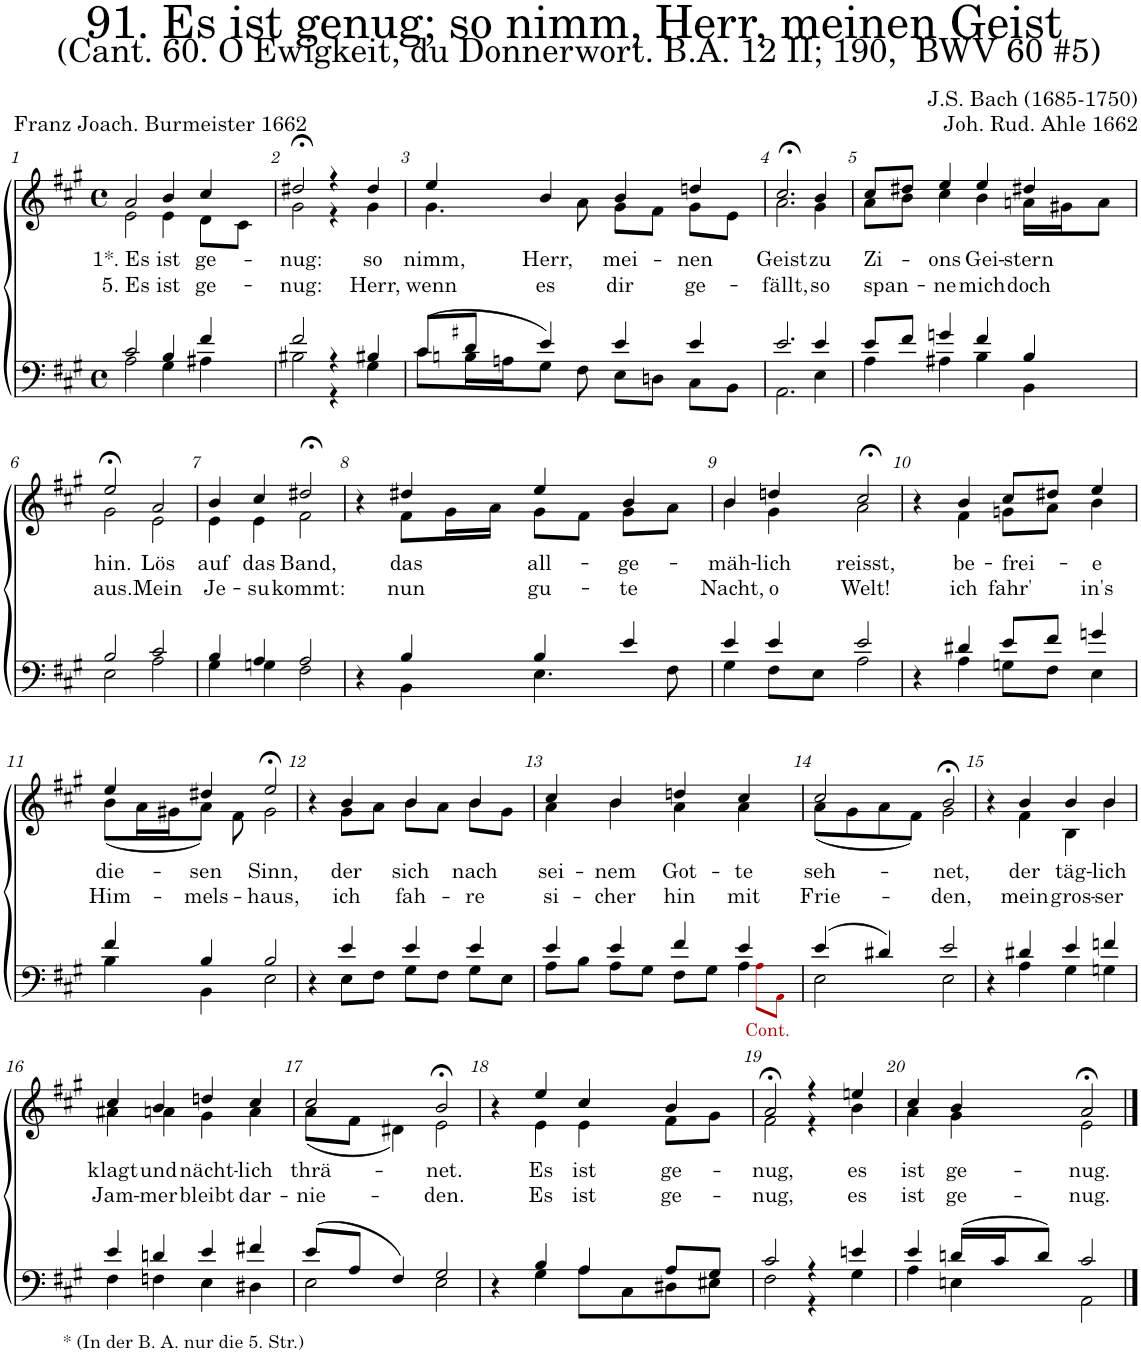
**kern	**kern	**text	**text
*part2	*part1	*part1	*part1
*staff2	*staff1	*staff1	*staff1
*I"Tenor/Bass	*I"Soprano/Alto	*	*
*clefF4	*clefG2	*	*
*k[f#c#g#]	*k[f#c#g#]	*	*
*M4/4	*M4/4	*	*
*met(c)	*met(c)	*	*
=1	=1	=1	=1
*^	*	*	*
!	!	!	!LO:LY:b	!LO:LY:b
*	*	*^	*	*
2c#/	2A\	2a;</	2e\	1*. Es	5. Es
!	!	!	!	!LO:LY:b	!LO:LY:b
4B/	4G#\	4b/	4e\	ist	ist
!	!	!	!	!LO:LY:b	!LO:LY:b
4f#/	4A#X\	4cc#/	8d\L	ge-	ge-
.	.	.	8c#\J	.	.
=2	=2	=2	=2	=2	=2
!	!	!	!	!LO:LY:b	!LO:LY:b
2f#/	2B#X\	2dd#X;</	2g#\	-nug:	-nug:
4r	4r	4r	4r	.	.
!	!	!	!	!LO:LY:b	!LO:LY:b
4B#X/	4G#\	4dd#;</	4g#\	so	Herr,
=3	=3	=3	=3	=3	=3
!	!	!	!	!LO:LY:b	!LO:LY:b
(8c#/L	8c#\L	4ee;</	4.g#\	nimm,	wenn
8d#X/J	16Bn\L	.	.	.	.
.	16An\J	.	.	.	.
!	!	!	!	!LO:LY:b	!LO:LY:b
4e/)	8G#\J	4b/	.	Herr,	es
.	8F#\	.	8a\	.	.
!	!	!	!	!LO:LY:b	!LO:LY:b
4e/	8E\L	4b/	8g#\L	mei-	dir
.	8Dn\J	.	8f#\J	.	.
!	!	!	!	!LO:LY:b	!LO:LY:b
4e/	8C#\L	4ddn/	8g#\L	-nen	ge-
.	8BB\J	.	8e\J	.	.
=4	=4	=4	=4	=4	=4
!	!	!	!	!LO:LY:b	!LO:LY:b
2.e/	2.AA\	2.cc#;<,/	2.a\	Geist	-fällt,
!	!	!	!	!LO:LY:b	!LO:LY:b
4e/	4E\	4b;</	4g#\	zu	so
=5	=5	=5	=5	=5	=5
!	!	!	!	!LO:LY:b	!LO:LY:b
8e/L	4A\	8cc#;</L	8a\L	Zi-	span-
8f#/J	.	8dd#X/J	8b\J	.	.
!	!	!	!	!LO:LY:b	!LO:LY:b
4gn/	4A#X\	4ee;</	4cc#\	-ons	-ne
!	!	!	!	!LO:LY:b	!LO:LY:b
4f#/	4B\	4ee/	4b\	Gei-	mich
!	!	!	!	!LO:LY:b	!LO:LY:b
4B/	4BB\	4dd#X/	16an\LL	-stern	doch
.	.	.	16g#X\J	.	.
.	.	.	8a\J	.	.
!!LO:LB:g=z	!!
=6	=6	=6	=6	=6	=6
!	!	!	!	!LO:LY:b	!LO:LY:b
2B/	2E\	2ee;<,/	2g#\	hin.	aus.
!	!	!	!	!LO:LY:b	!LO:LY:b
2c#/	2A\	2a;</	2e\	Lös	Mein
=7	=7	=7	=7	=7	=7
!	!	!	!	!LO:LY:b	!LO:LY:b
4B/	4G#\	4b/	4e\	auf	Je-
!	!	!	!	!LO:LY:b	!LO:LY:b
4A/	4Gn\	4cc#/	4e\	das	-su
!	!	!	!	!LO:LY:b	!LO:LY:b
2A/	2F#\	2dd#X;</	2f#\	Band,	kommt:
=8	=8	=8	=8	=8	=8
4r	4ryy	4r	4ryy	.	.
!	!	!	!	!LO:LY:b	!LO:LY:b
4B/	4BB\	4dd#X/	8f#\L	das	nun
.	.	.	16g#\L	.	.
.	.	.	16a\JJ	.	.
!	!	!	!	!LO:LY:b	!LO:LY:b
4B/	4.E\	4ee/	8g#\L	all-	gu-
.	.	.	8f#\J	.	.
!	!	!	!	!LO:LY:b	!LO:LY:b
4e/	.	4b/	8g#\L	-ge-	-te
.	8F#\	.	8a\J	.	.
=9	=9	=9	=9	=9	=9
!	!	!	!	!LO:LY:b	!LO:LY:b
4e/	4G#\	4b/	4b\	-mäh-	Nacht,
!	!	!	!	!LO:LY:b	!LO:LY:b
4e/	8F#\L	4ddn/	4g#\	-lich	o
.	8E\J	.	.	.	.
!	!	!	!	!LO:LY:b	!LO:LY:b
2e/	2A\	2cc#;</	2a\	reisst,	Welt!
=10	=10	=10	=10	=10	=10
4r	4ryy	4r	4ryy	.	.
!	!	!	!	!LO:LY:b	!LO:LY:b
4d#X/	4A\	4b;</	4f#\	be-	ich
!	!	!	!	!LO:LY:b	!LO:LY:b
8e/L	8Gn\L	8cc#/L	8gn\L	-frei-	fahr'
8f#/J	8F#\J	8dd#X/J	8a\J	.	.
!	!	!	!	!LO:LY:b	!LO:LY:b
4gn/	4E\	4ee/	4b\	-e	in's
!!LO:LB:g=z	!!
=11	=11	=11	=11	=11	=11
!	!	!	!	!LO:LY:b	!LO:LY:b
4f#/	4B\	4ee/	(8b\L	die-	Him-
.	.	.	16a\L	.	.
.	.	.	16g#X\J	.	.
!	!	!	!	!LO:LY:b	!LO:LY:b
4B/	4BB\	4dd#X/	8a\J)	-sen	-mels-
.	.	.	8f#\	.	.
!	!	!	!	!LO:LY:b	!LO:LY:b
2B/	2E\	2ee;</	2g#\	Sinn,	-haus,
=12	=12	=12	=12	=12	=12
4r	4ryy	4r	4ryy	.	.
!	!	!	!	!LO:LY:b	!LO:LY:b
4e/	8E\L	4b/	8g#\L	der	ich
.	8F#\J	.	8a\J	.	.
!	!	!	!	!LO:LY:b	!LO:LY:b
4e/	8G#\L	4b/	8b\L	sich	fah-
.	8F#\J	.	8a\J	.	.
!	!	!	!	!LO:LY:b	!LO:LY:b
4e/	8G#\L	4b/	8b\L	nach	-re
.	8E\J	.	8g#\J	.	.
=13	=13	=13	=13	=13	=13
*	*^	*	*	*	*
!	!	!	!	!	!LO:LY:b	!LO:LY:b
4e/	8A\L	2.ryy	4cc#/	4a\	sei-	si-
.	8B\J	.	.	.	.	.
!	!	!	!	!	!LO:LY:b	!LO:LY:b
4e/	8A\L	.	4b/	4b\	-nem	-cher
.	8G#\J	.	.	.	.	.
!	!	!	!	!	!LO:LY:b	!LO:LY:b
4f#/	8F#\L	.	4ddn/	4a\	Got-	hin
.	8G#\J	.	.	.	.	.
!LO:TX:b:color=#AA0000:t=Cont.	!	!	!	!	!	!
!	!	!	!	!	!LO:LY:b	!LO:LY:b
4e/	4A\	8Ai\L	4cc#/	4a\	te	mit
.	.	8AAi\J	.	.	.	.
=14	=14	=14	=14	=14	=14	=14
!	!	!	!	!	!LO:LY:b	!LO:LY:b
*	*v	*v	*	*	*	*
(4e/	2E\	2cc#;</	(8a\L	seh-	Frie-
.	.	.	8g#\	.	.
4d#X/)	.	.	8a\	.	.
.	.	.	8f#\J)	.	.
!	!	!	!	!LO:LY:b	!LO:LY:b
2e/	2E\	2b;</	2g#\	-net,	-den,
=15	=15	=15	=15	=15	=15
4r	4ryy	4r	4ryy	.	.
!	!	!	!	!LO:LY:b	!LO:LY:b
4d#X/	4A\	4b/	4f#\	der	mein
!	!	!	!	!LO:LY:b	!LO:LY:b
4e/	4G#\	4b/	4B\	täg-	gros-
!	!	!	!	!LO:LY:b	!LO:LY:b
4fn/	4Gn\	4b/	4b\	-lich	-ser
!!LO:LB:g=z	!!
=16	=16	=16	=16	=16	=16
!LO:TX:b:t=* (In der B. A. nur die 5. Str.)	!	!	!	!	!
!	!	!	!	!LO:LY:b	!LO:LY:b
4e/	4F#\	4cc#/	4a#X\	klagt	Jam-
!	!	!	!	!LO:LY:b	!LO:LY:b
4dn/	4Fn\	4b/	4an\	und	-mer
!	!	!	!	!LO:LY:b	!LO:LY:b
4e/	4E\	4ddn/	4g#\	nächt-	bleibt
!	!	!	!	!LO:LY:b	!LO:LY:b
4f#X/	4D#X\	4cc#/	4a\	-lich	dar-
=17	=17	=17	=17	=17	=17
!	!	!	!	!LO:LY:b	!LO:LY:b
(8e/L	2E\	2cc#;</	(8a\L	thrä-	-nie-
8A/J	.	.	8f#\J	.	.
4F#/)	.	.	4d#X\)	.	.
!	!	!	!	!LO:LY:b	!LO:LY:b
2G#/	2E\	2b;</	2e\	-net.	-den.
=18	=18	=18	=18	=18	=18
4r	4ryy	4r	4ryy	.	.
!	!	!	!	!LO:LY:b	!LO:LY:b
4B/	4G#\	4ee;</	4e\	Es	Es
!	!	!	!	!LO:LY:b	!LO:LY:b
4A/	8A\L	4cc#/	4e\	ist	ist
.	8C#\	.	.	.	.
!	!	!	!	!LO:LY:b	!LO:LY:b
8A/L	8D#X\	4b/	8f#\L	ge-	ge-
8G#/J	8E#X\J	.	8g#\J	.	.
=19	=19	=19	=19	=19	=19
!	!	!	!	!LO:LY:b	!LO:LY:b
2c#/	2F#\	2a;</	2f#\	-nug,	-nug,
4r	4r	4r	4r	.	.
!	!	!	!	!LO:LY:b	!LO:LY:b
4en/	4G#\	4een;</	4b\	es	es
=20	=20	=20	=20	=20	=20
!	!	!	!	!LO:LY:b	!LO:LY:b
4e/	4A\	4cc#;</	4a\	ist	ist
!	!	!	!	!LO:LY:b	!LO:LY:b
(16dn/LL	4En\	4b;</	4g#\	ge-	ge-
16c#/J	.	.	.	.	.
8d/J)	.	.	.	.	.
!	!	!	!	!LO:LY:b	!LO:LY:b
2c#/	2AA\	2a;</	2e\	-nug.	-nug.
*v	*v	*	*	*	*
*	*v	*v	*	*
==	==	==	==
*-	*-	*-	*-
